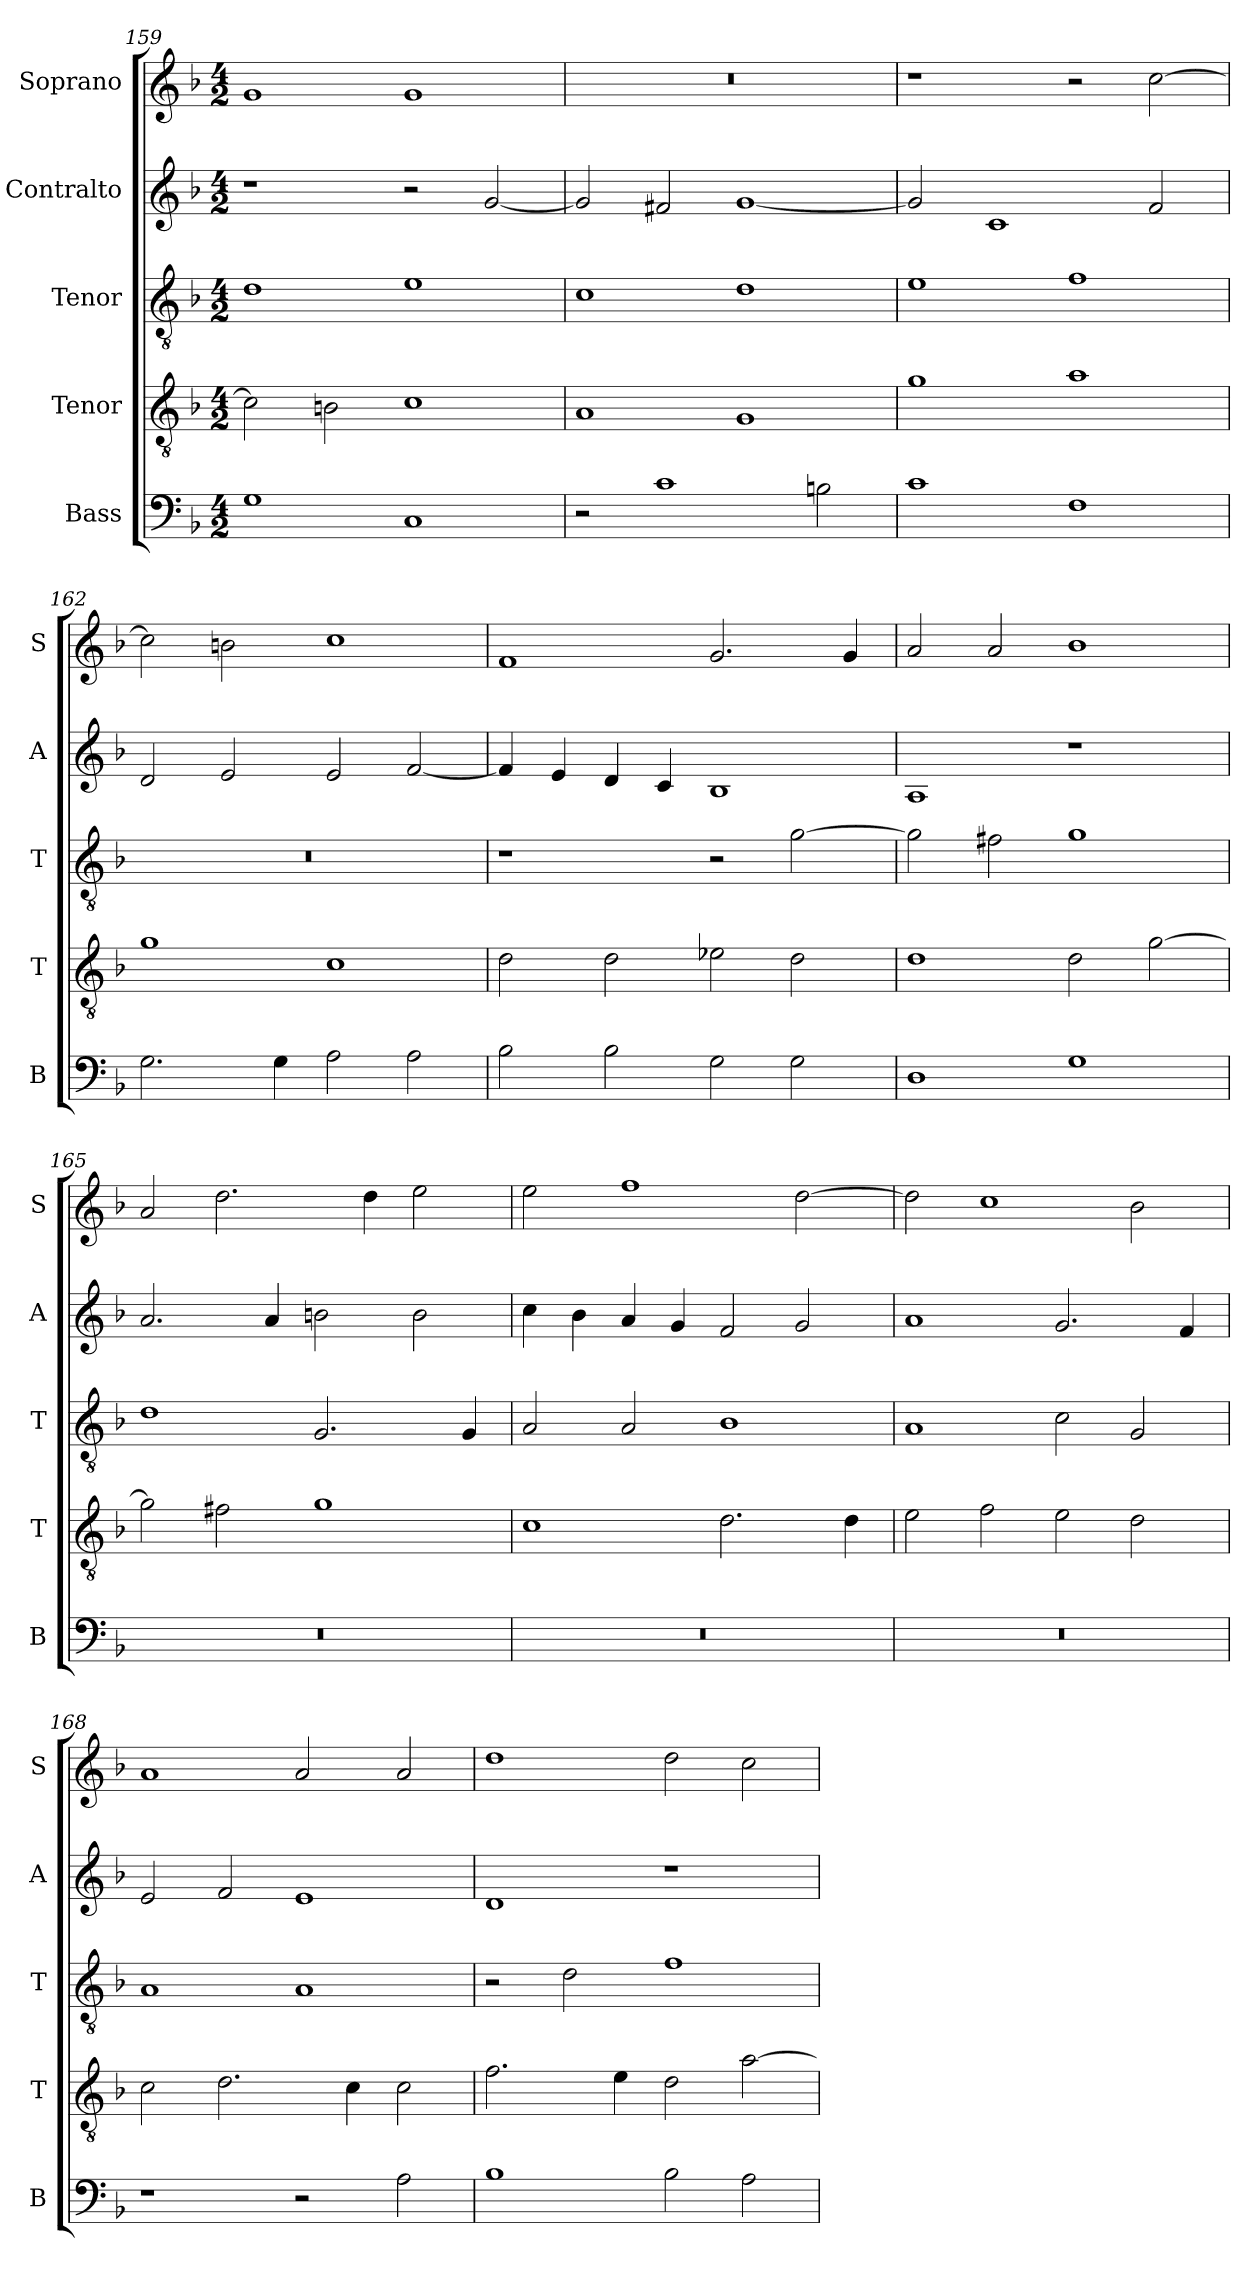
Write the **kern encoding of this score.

**kern	**kern	**kern	**kern	**kern
*part5	*part4	*part3	*part2	*part1
*staff5	*staff4	*staff3	*staff2	*staff1
*I"Bass	*I"Tenor	*I"Tenor	*I"Contralto	*I"Soprano
*I'B	*I'T	*I'T	*I'A	*I'S
*clefF4	*clefGv2	*clefGv2	*clefG2	*clefG2
*k[b-]	*k[b-]	*k[b-]	*k[b-]	*k[b-]
*G:dor	*G:dor	*G:dor	*G:dor	*G:dor
*M4/2	*M4/2	*M4/2	*M4/2	*M4/2
=159	=159	=159	=159	=159
1G	2c]	1d	1r	1g
.	2Bn	.	.	.
1C	1c	1e	2r	1g
.	.	.	[2g	.
=160	=160	=160	=160	=160
2r	1A	1c	2g]	0r
1c	.	.	2f#X	.
.	1G	1d	[1g	.
2Bn	.	.	.	.
=161	=161	=161	=161	=161
1c	1g	1e	2g]	1r
.	.	.	1c	.
1F	1a	1f	.	2r
.	.	.	2f	[2cc
=162	=162	=162	=162	=162
2.G	1g	0r	2d	2cc]
.	.	.	2e	2bn
4G	.	.	.	.
2A	1c	.	2e	1cc
2A	.	.	[2f	.
=163	=163	=163	=163	=163
2B-	2d	1r	4f]	1f
.	.	.	4e	.
2B-	2d	.	4d	.
.	.	.	4c	.
2G	2e-X	2r	1B-	2.g
2G	2d	[2g	.	.
.	.	.	.	4g
=164	=164	=164	=164	=164
1D	1d	2g]	1A	2a
.	.	2f#X	.	2a
1G	2d	1g	1r	1b-
.	[2g	.	.	.
=165	=165	=165	=165	=165
0r	2g]	1d	2.a	2a
.	2f#X	.	.	2.dd
.	.	.	4a	.
.	1g	2.G	2bn	.
.	.	.	.	4dd
.	.	.	2b	2ee
.	.	4G	.	.
=166	=166	=166	=166	=166
0r	1c	2A	4cc	2ee
.	.	.	4b-	.
.	.	2A	4a	1ff
.	.	.	4g	.
.	2.d	1B-	2f	.
.	.	.	2g	[2dd
.	4d	.	.	.
=167	=167	=167	=167	=167
0r	2e	1A	1a	2dd]
.	2f	.	.	1cc
.	2e	2c	2.g	.
.	2d	2G	.	2b-
.	.	.	4f	.
=168	=168	=168	=168	=168
1r	2c	1A	2e	1a
.	2.d	.	2f	.
2r	.	1A	1e	2a
.	4c	.	.	.
2A	2c	.	.	2a
=169	=169	=169	=169	=169
1B-	2.f	2r	1d	1dd
.	.	2d	.	.
.	4e	.	.	.
2B-	2d	1f	1r	2dd
2A	[2a	.	.	2cc
=	=	=	=	=
*-	*-	*-	*-	*-
